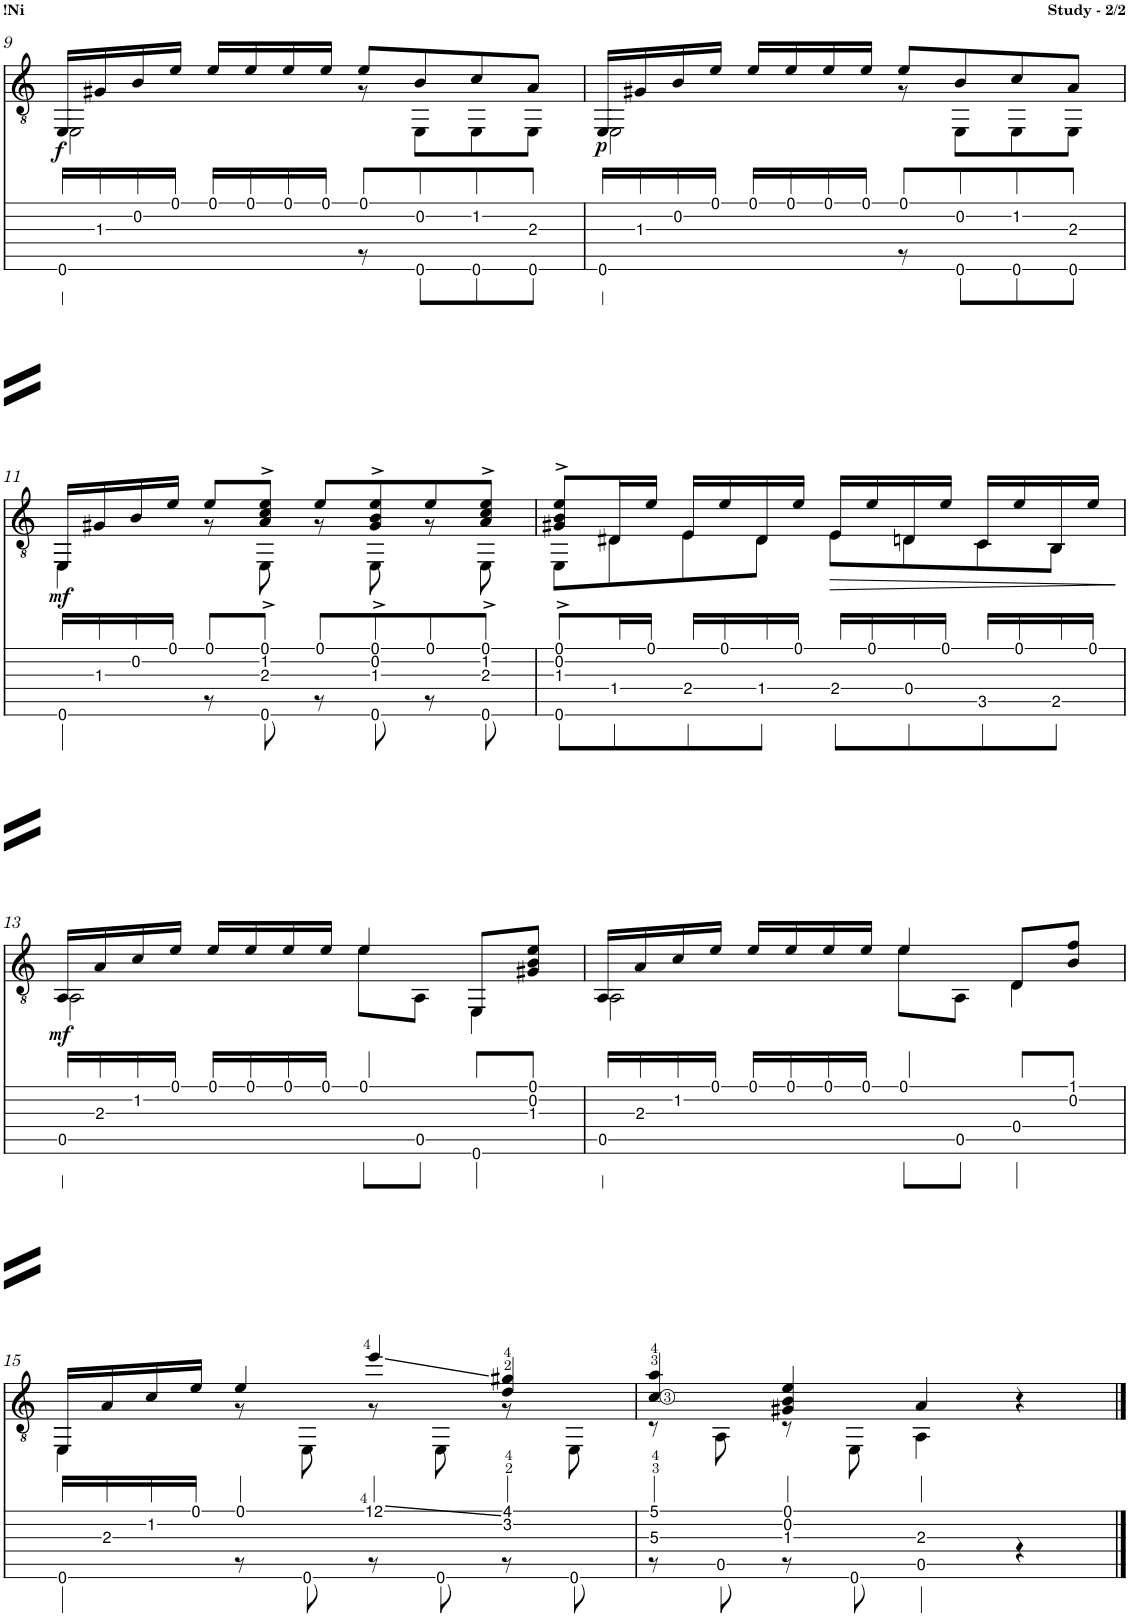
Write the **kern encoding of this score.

**kern	**kern	**dynam
*part1	*part1	*part1
*staff2	*staff1	*staff1/2
*I"Guitar 1	*	*
*I'G1	*	*
!!LO:PB:g=z
*	*clefGv2	*
*k[]	*k[]	*
*M4/4	*M4/4	*
*met(c)	*met(c)	*
=9	=9	=9
*^	*^	*
!	!	!	!	!LO:DY:b
16EE/LL	2EE\	16EE/LL	2EE\	f
16G#X/	.	16G#X/	.	.
16B/	.	16B/	.	.
16e/JJ	.	16e/JJ	.	.
16e/LL	.	16e/LL	.	.
16e/	.	16e/	.	.
16e/	.	16e/	.	.
16e/JJ	.	16e/JJ	.	.
8e/L	8r	8e/L	8r	.
8B/	8EE\L	8B/	8EE\L	.
8c/	8EE\	8c/	8EE\	.
8A/J	8EE\J	8A/J	8EE\J	.
=10	=10	=10	=10	=10
!	!	!	!	!LO:DY:b
16EE/LL	2EE\	16EE/LL	2EE\	p
16G#X/	.	16G#X/	.	.
16B/	.	16B/	.	.
16e/JJ	.	16e/JJ	.	.
16e/LL	.	16e/LL	.	.
16e/	.	16e/	.	.
16e/	.	16e/	.	.
16e/JJ	.	16e/JJ	.	.
8e/L	8r	8e/L	8r	.
8B/	8EE\L	8B/	8EE\L	.
8c/	8EE\	8c/	8EE\	.
8A/J	8EE\J	8A/J	8EE\J	.
!!LO:LB:g=z	!!
=11	=11	=11	=11	=11
!	!	!	!	!LO:DY:b
16EE/LL	4EE\	16EE/LL	4EE\	mf
16G#X/	.	16G#X/	.	.
16B/	.	16B/	.	.
16e/JJ	.	16e/JJ	.	.
8e/L	8r	8e/L	8r	.
8A/^ 8c/^ 8e/^J	8EE\	8A/^ 8c/^ 8e/^J	8EE\	.
8e/L	8r	8e/L	8r	.
8G#/^ 8B/^ 8e/^	8EE\	8G#/^ 8B/^ 8e/^	8EE\	.
8e/	8r	8e/	8r	.
8A/^ 8c/^ 8e/^J	8EE\	8A/^ 8c/^ 8e/^J	8EE\	.
=12	=12	=12	=12	=12
8G#X/^ 8B/^ 8e/^L	8EE\L	8G#X/^ 8B/^ 8e/^L	8EE\L	.
16D#X/L	8D#\	16D#X/L	8D#\	.
16e/JJ	.	16e/JJ	.	.
16E/LL	8E\	16E/LL	8E\	.
16e/	.	16e/	.	.
16D#/	8D#\J	16D#/	8D#\J	.
16e/JJ	.	16e/JJ	.	.
!	!	!	!	!LO:HP:b
16E/LL	8E\L	16E/LL	8E\L	>
16e/	.	16e/	.	.
16Dn/	8D\	16Dn/	8D\	.
16e/JJ	.	16e/JJ	.	.
16C/LL	8C\	16C/LL	8C\	.
16e/	.	16e/	.	.
16BB/	8BB\J	16BB/	8BB\J	.
16e/JJ	.	16e/JJ	.	.
*v	*v	*	*	*
*	*v	*v	*
.	.	]
!!LO:LB:g=z
=13	=13	=13
*^	*^	*
!	!	!	!	!LO:DY:b
16AA/LL	2AA\	16AA/LL	2AA\	mf
16A/	.	16A/	.	.
16c/	.	16c/	.	.
16e/JJ	.	16e/JJ	.	.
16e/LL	.	16e/LL	.	.
16e/	.	16e/	.	.
16e/	.	16e/	.	.
16e/JJ	.	16e/JJ	.	.
4e/	8e\L	4e/	8e\L	.
.	8AA\J	.	8AA\J	.
8EE/L	4EE\	8EE/L	4EE\	.
8G#X/ 8B/ 8e/J	.	8G#X/ 8B/ 8e/J	.	.
=14	=14	=14	=14	=14
16AA/LL	2AA\	16AA/LL	2AA\	.
16A/	.	16A/	.	.
16c/	.	16c/	.	.
16e/JJ	.	16e/JJ	.	.
16e/LL	.	16e/LL	.	.
16e/	.	16e/	.	.
16e/	.	16e/	.	.
16e/JJ	.	16e/JJ	.	.
4e/	8e\L	4e/	8e\L	.
.	8AA\J	.	8AA\J	.
8D/L	4D\	8D/L	4D\	.
8B/ 8f/J	.	8B/ 8f/J	.	.
!!LO:LB:g=z	!!
=15	=15	=15	=15	=15
16EE/LL	4EE\	16EE/LL	4EE\	.
16A/	.	16A/	.	.
16c/	.	16c/	.	.
16e/JJ	.	16e/JJ	.	.
4e/	8r	4e/	8r	.
.	8EE\	.	8EE\	.
4ee/	8r	4ee/	8r	.
.	8EE\	.	8EE\	.
4d/ 4g#X/	8r	4d/ 4g#X/	8r	.
.	8EE\	.	8EE\	.
=16	=16	=16	=16	=16
4c/< 4a/<	8r	4c/< 4a/<	8r	.
.	8AA\	.	8AA\	.
4G#X/ 4B/ 4e/	8r	4G#X/ 4B/ 4e/	8r	.
.	8EE\	.	8EE\	.
4A/	4AA\	4A/	4AA\	.
4r	4ryy	4r	4ryy	.
*v	*v	*	*	*
*	*v	*v	*
==	==	==
*-	*-	*-
